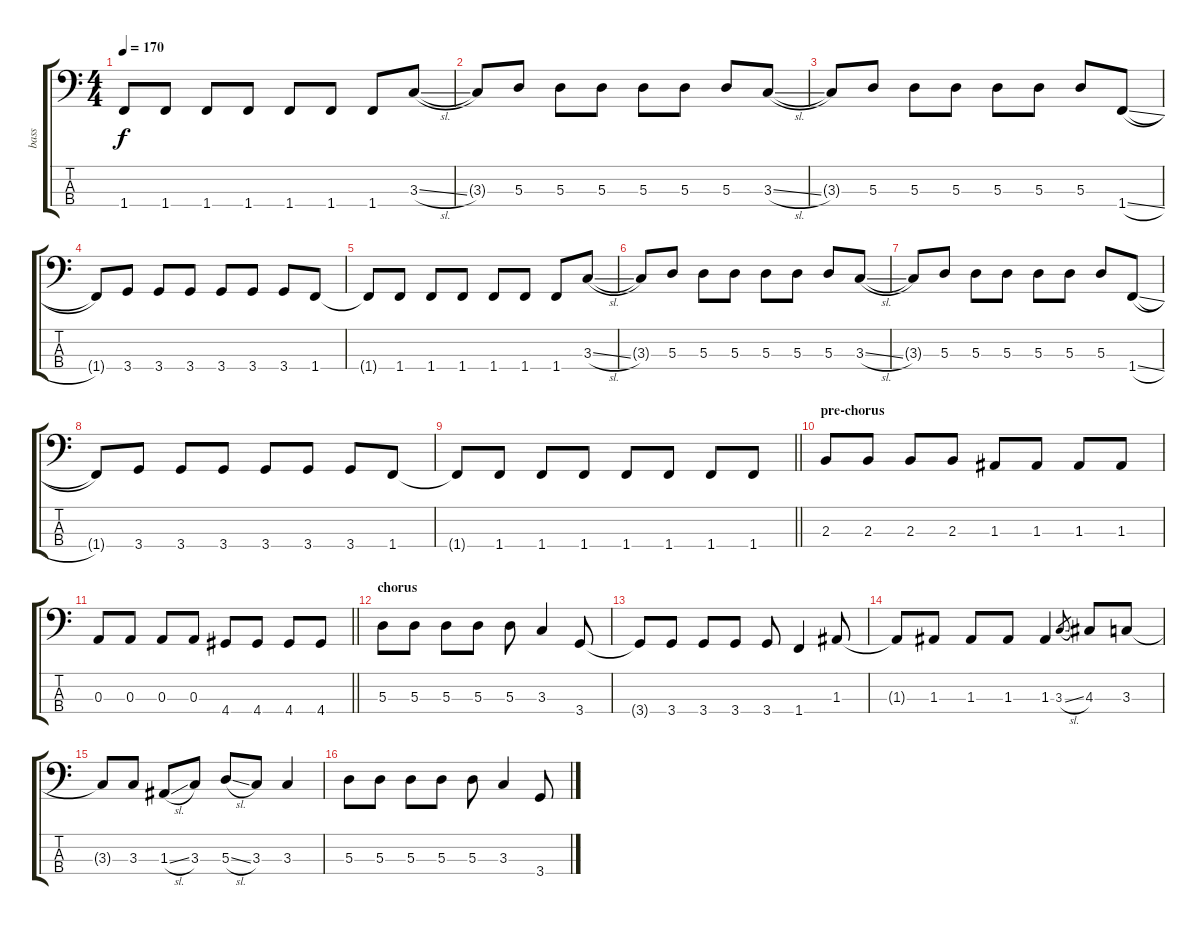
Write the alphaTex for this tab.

\track ("bass" "bass") {instrument electricbassfinger}
\staff {score tabs}
\tuning (G2 D2 A1 E1) {hide}
\ts (4 4)
\tempo 170
\clef f4
\ks c
1.4{t}.8{dy f} 1.4.8 1.4.8 1.4.8 1.4.8 1.4.8 1.4.8 3.3{sl}.8 |
3.3{t}.8 5.3.8 5.3.8 5.3.8 5.3.8 5.3.8 5.3.8 3.3{sl}.8 |
3.3{t}.8 5.3.8 5.3.8 5.3.8 5.3.8 5.3.8 5.3.8 1.4{sl}.8 |
1.4{t}.8 3.4.8 3.4.8 3.4.8 3.4.8 3.4.8 3.4.8 1.4.8 |
1.4{t}.8 1.4.8 1.4.8 1.4.8 1.4.8 1.4.8 1.4.8 3.3{sl}.8 |
3.3{t}.8 5.3.8 5.3.8 5.3.8 5.3.8 5.3.8 5.3.8 3.3{sl}.8 |
3.3{t}.8 5.3.8 5.3.8 5.3.8 5.3.8 5.3.8 5.3.8 1.4{sl}.8 |
1.4{t}.8 3.4.8 3.4.8 3.4.8 3.4.8 3.4.8 3.4.8 1.4.8 |
\barLineRight lightlight
1.4{t}.8 1.4.8 1.4.8 1.4.8 1.4.8 1.4.8 1.4.8 1.4.8 |
\section ("" "pre-chorus")
2.3.8 2.3.8 2.3.8 2.3.8 1.3.8 1.3.8 1.3.8 1.3.8 |
\barLineRight lightlight
0.3.8 0.3.8 0.3.8 0.3.8 4.4.8 4.4.8 4.4.8 4.4.8 |
\section ("" "chorus")
5.3.8 5.3.8 5.3.8 5.3.8 5.3.8 3.3.4 3.4.8 |
3.4{t}.8 3.4.8 3.4.8 3.4.8 3.4.8 1.4.4 1.3.8 |
1.3{t}.8 1.3.8 1.3.8 1.3.8 1.3.4 3.3{sl}.8{gr} 4.3.8 3.3.8 |
3.3{t}.8 3.3.8 1.3{sl}.8 3.3.8 5.3{sl}.8 3.3.8 3.3.4 |
5.3.8 5.3.8 5.3.8 5.3.8 5.3.8 3.3.4 3.4.8
